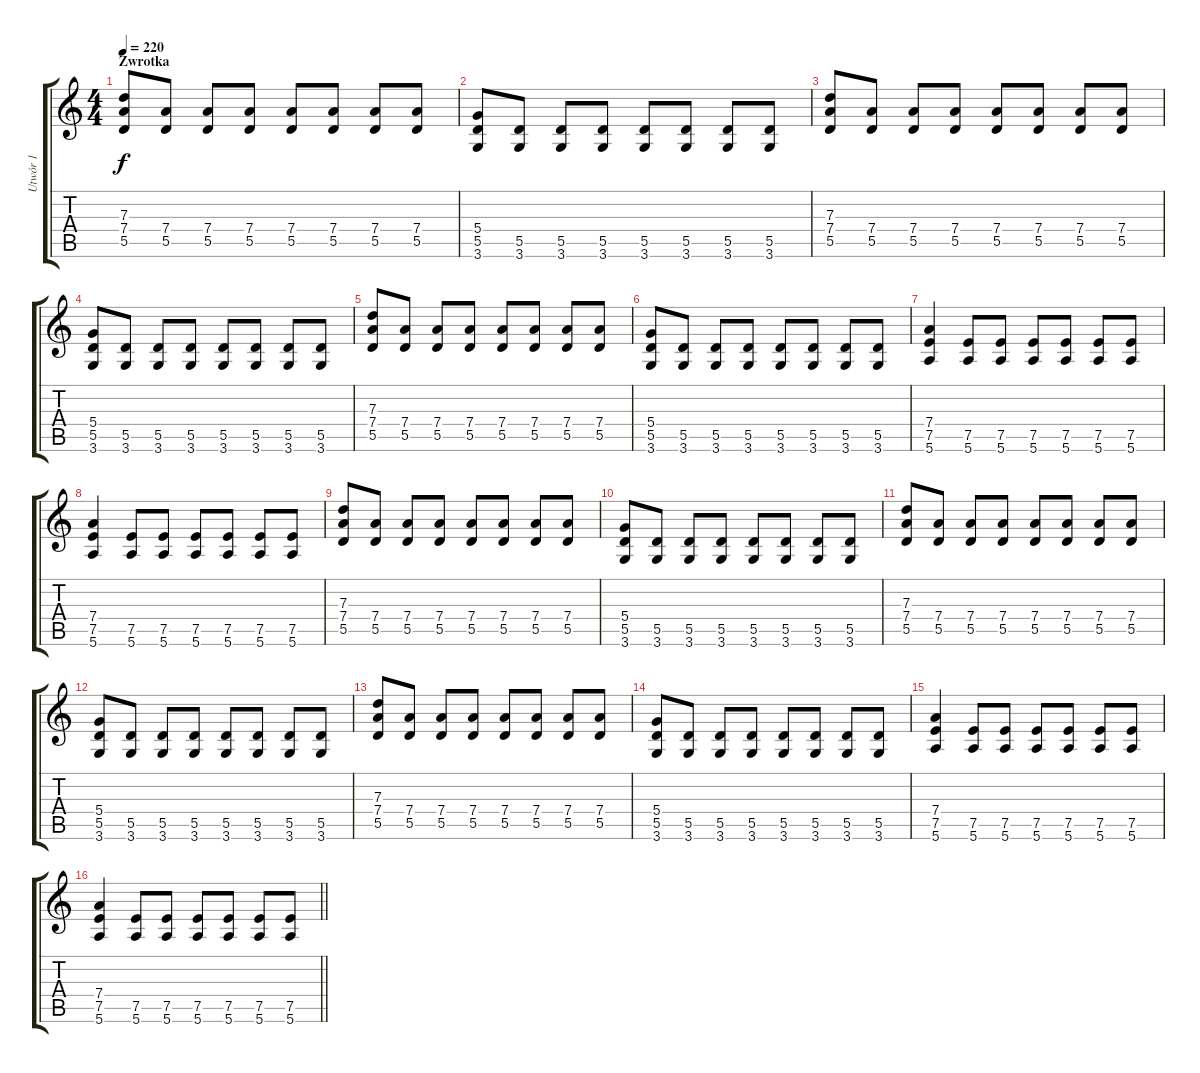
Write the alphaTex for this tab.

\track ("Utwór 1" "Utwór 1") {instrument distortionguitar}
\staff {score tabs}
\tuning (E4 B3 G3 D3 A2 E2) {hide}
\ts (4 4)
\section ("" "Zwrotka")
\tempo 220
\clef g2
\ks c
(7.3 7.4 5.5).8{dy f} (7.4 5.5).8 (7.4 5.5).8 (7.4 5.5).8 (7.4 5.5).8 (7.4 5.5).8 (7.4 5.5).8 (7.4 5.5).8 |
(5.4 5.5 3.6).8 (5.5 3.6).8 (5.5 3.6).8 (5.5 3.6).8 (5.5 3.6).8 (5.5 3.6).8 (5.5 3.6).8 (5.5 3.6).8 |
(7.3 7.4 5.5).8 (7.4 5.5).8 (7.4 5.5).8 (7.4 5.5).8 (7.4 5.5).8 (7.4 5.5).8 (7.4 5.5).8 (7.4 5.5).8 |
(5.4 5.5 3.6).8 (5.5 3.6).8 (5.5 3.6).8 (5.5 3.6).8 (5.5 3.6).8 (5.5 3.6).8 (5.5 3.6).8 (5.5 3.6).8 |
(7.3 7.4 5.5).8 (7.4 5.5).8 (7.4 5.5).8 (7.4 5.5).8 (7.4 5.5).8 (7.4 5.5).8 (7.4 5.5).8 (7.4 5.5).8 |
(5.4 5.5 3.6).8 (5.5 3.6).8 (5.5 3.6).8 (5.5 3.6).8 (5.5 3.6).8 (5.5 3.6).8 (5.5 3.6).8 (5.5 3.6).8 |
(7.4 7.5 5.6).4 (7.5 5.6).8 (7.5 5.6).8 (7.5 5.6).8 (7.5 5.6).8 (7.5 5.6).8 (7.5 5.6).8 |
(7.4 7.5 5.6).4 (7.5 5.6).8 (7.5 5.6).8 (7.5 5.6).8 (7.5 5.6).8 (7.5 5.6).8 (7.5 5.6).8 |
(7.3 7.4 5.5).8 (7.4 5.5).8 (7.4 5.5).8 (7.4 5.5).8 (7.4 5.5).8 (7.4 5.5).8 (7.4 5.5).8 (7.4 5.5).8 |
(5.4 5.5 3.6).8 (5.5 3.6).8 (5.5 3.6).8 (5.5 3.6).8 (5.5 3.6).8 (5.5 3.6).8 (5.5 3.6).8 (5.5 3.6).8 |
(7.3 7.4 5.5).8 (7.4 5.5).8 (7.4 5.5).8 (7.4 5.5).8 (7.4 5.5).8 (7.4 5.5).8 (7.4 5.5).8 (7.4 5.5).8 |
(5.4 5.5 3.6).8 (5.5 3.6).8 (5.5 3.6).8 (5.5 3.6).8 (5.5 3.6).8 (5.5 3.6).8 (5.5 3.6).8 (5.5 3.6).8 |
(7.3 7.4 5.5).8 (7.4 5.5).8 (7.4 5.5).8 (7.4 5.5).8 (7.4 5.5).8 (7.4 5.5).8 (7.4 5.5).8 (7.4 5.5).8 |
(5.4 5.5 3.6).8 (5.5 3.6).8 (5.5 3.6).8 (5.5 3.6).8 (5.5 3.6).8 (5.5 3.6).8 (5.5 3.6).8 (5.5 3.6).8 |
(7.4 7.5 5.6).4 (7.5 5.6).8 (7.5 5.6).8 (7.5 5.6).8 (7.5 5.6).8 (7.5 5.6).8 (7.5 5.6).8 |
\barLineRight lightlight
(7.4 7.5 5.6).4 (7.5 5.6).8 (7.5 5.6).8 (7.5 5.6).8 (7.5 5.6).8 (7.5 5.6).8 (7.5 5.6).8
